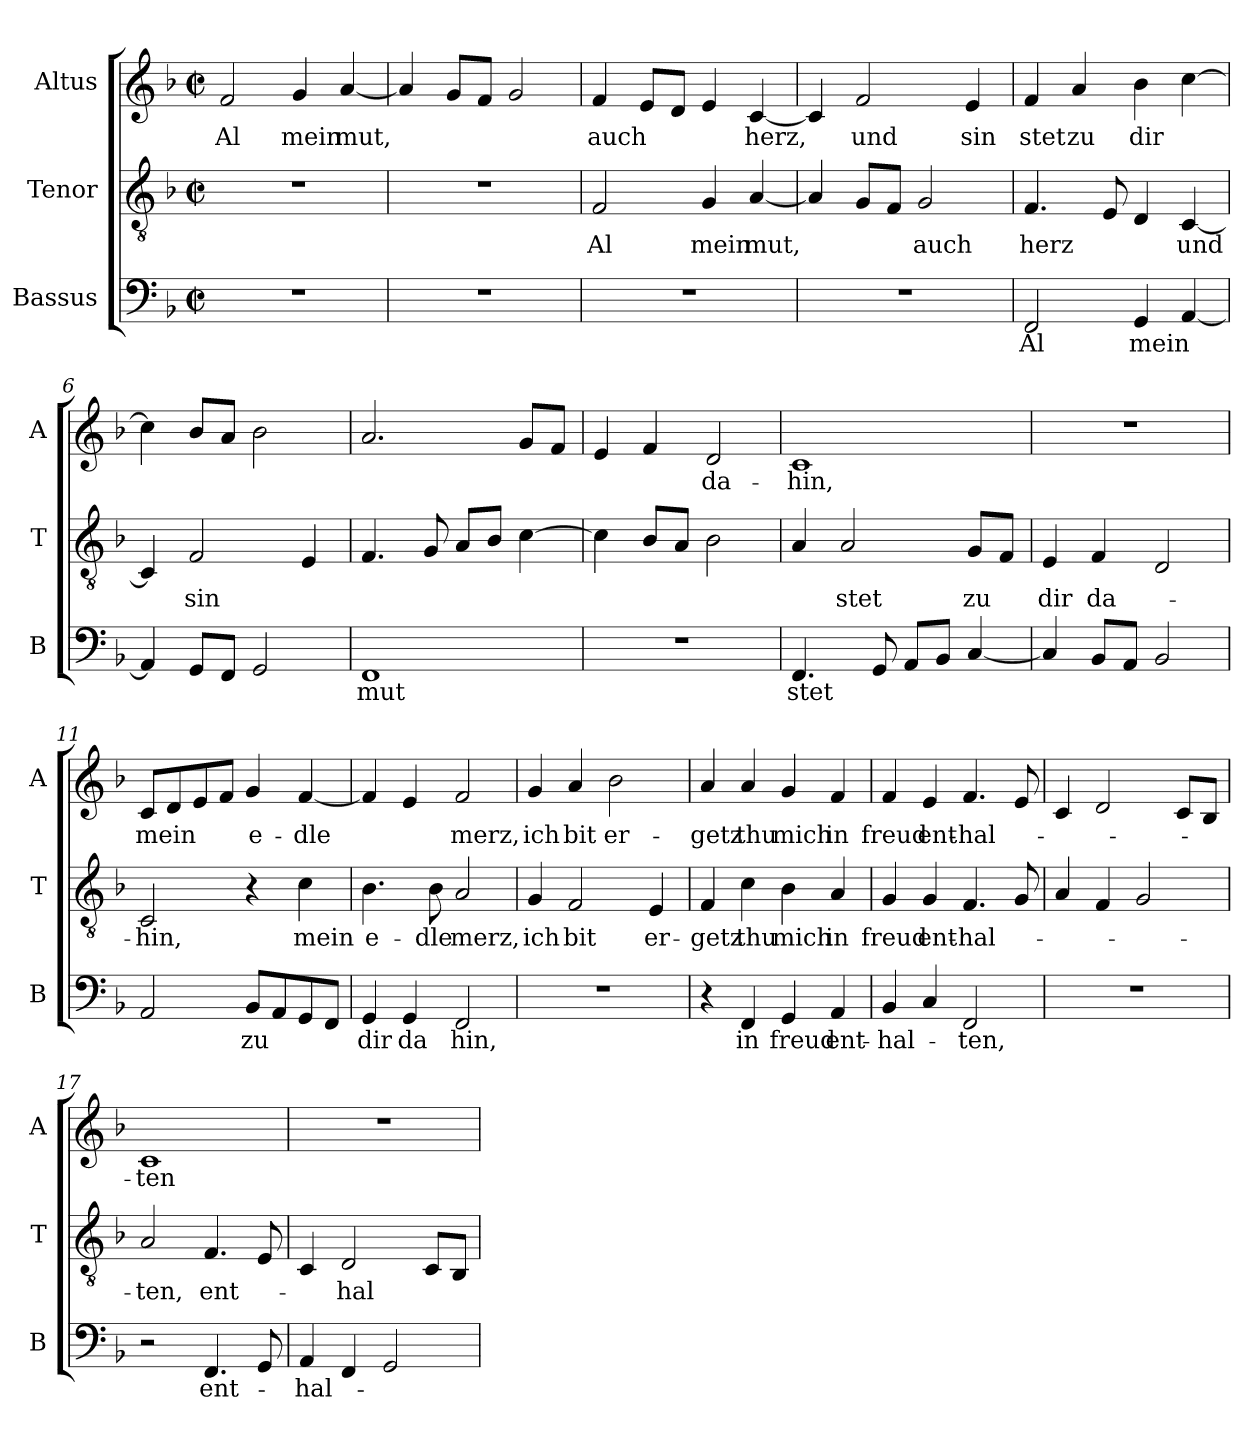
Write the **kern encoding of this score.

**kern	**text	**kern	**text	**kern	**text
*part3	*part3	*part2	*part2	*part1	*part1
*staff3	*staff3	*staff2	*staff2	*staff1	*staff1
*I"Bassus	*	*I"Tenor	*	*I"Altus	*
*I'B	*	*I'T	*	*I'A	*
*clefF4	*	*clefGv2	*	*clefG2	*
*k[b-]	*	*k[b-]	*	*k[b-]	*
*F:	*	*F:	*	*F:	*
*M2/2	*	*M2/2	*	*M2/2	*
*met(c|)	*	*met(c|)	*	*met(c|)	*
=1	=1	=1	=1	=1	=1
!	!	!	!	!	!LO:LY:b
1r	.	1r	.	2f/	Al
!	!	!	!	!	!LO:LY:b
.	.	.	.	4g/	mein
!	!	!	!	!	!LO:LY:b
.	.	.	.	[4a/	mut,
=2	=2	=2	=2	=2	=2
1r	.	1r	.	4a/]	.
.	.	.	.	8g/L	.
.	.	.	.	8f/J	.
.	.	.	.	2g/	.
=3	=3	=3	=3	=3	=3
!	!	!	!LO:LY:b	!	!LO:LY:b
1r	.	2F/	Al	4f/	auch
.	.	.	.	8e/L	.
.	.	.	.	8d/J	.
!	!	!	!LO:LY:b	!	!
.	.	4G/	mein	4e/	.
!	!	!	!LO:LY:b	!	!LO:LY:b
.	.	[4A/	mut,	[4c/	herz,
=4	=4	=4	=4	=4	=4
1r	.	4A/]	.	4c/]	.
!	!	!	!	!	!LO:LY:b
.	.	8G/L	.	2f/	und
.	.	8F/J	.	.	.
!	!	!	!LO:LY:b	!	!
.	.	2G/	auch	.	.
!	!	!	!	!	!LO:LY:b
.	.	.	.	4e/	sin
=5	=5	=5	=5	=5	=5
!	!LO:LY:b	!	!LO:LY:b	!	!LO:LY:b
2FF/	Al	4.F/	herz	4f/	stet
!	!	!	!	!	!LO:LY:b
.	.	.	.	4a/	zu
.	.	8E/	.	.	.
!	!LO:LY:b	!	!	!	!LO:LY:b
4GG/	mein	4D/	.	4b-\	dir
!	!	!	!LO:LY:b	!	!
[4AA/	.	[4C/	und	[4cc\	.
!!LO:LB:g=z
=6	=6	=6	=6	=6	=6
4AA/]	.	4C/]	.	4cc\]	.
!	!	!	!LO:LY:b	!	!
8GG/L	.	2F/	sin	8b-/L	.
8FF/J	.	.	.	8a/J	.
2GG/	.	.	.	2b-\	.
.	.	4E/	.	.	.
=7	=7	=7	=7	=7	=7
!	!LO:LY:b	!	!	!	!
1FF	mut	4.F/	.	2.a/	.
.	.	8G/	.	.	.
.	.	8A/L	.	.	.
.	.	8B-/J	.	.	.
.	.	[4c\	.	8g/L	.
.	.	.	.	8f/J	.
=8	=8	=8	=8	=8	=8
1r	.	4c\]	.	4e/	.
.	.	8B-/L	.	4f/	.
.	.	8A/J	.	.	.
!	!	!	!	!	!LO:LY:b
.	.	2B-\	.	2d/	da-
=9	=9	=9	=9	=9	=9
!	!LO:LY:b	!	!	!	!LO:LY:b
4.FF/	stet	4A/	.	1c	-hin,
!	!	!	!LO:LY:b	!	!
.	.	2A/	stet	.	.
8GG/	.	.	.	.	.
8AA/L	.	.	.	.	.
8BB-/J	.	.	.	.	.
!	!	!	!LO:LY:b	!	!
[4C/	.	8G/L	zu	.	.
.	.	8F/J	.	.	.
=10	=10	=10	=10	=10	=10
!	!	!	!LO:LY:b	!	!
4C/]	.	4E/	dir	1r	.
!	!	!	!LO:LY:b	!	!
8BB-/L	.	4F/	da-	.	.
8AA/J	.	.	.	.	.
2BB-/	.	2D/	.	.	.
!!LO:LB:g=z
=11	=11	=11	=11	=11	=11
!	!	!	!LO:LY:b	!	!LO:LY:b
2AA/	.	2C/	-hin,	8c/L	mein
.	.	.	.	8d/	.
.	.	.	.	8e/	.
.	.	.	.	8f/J	.
!	!LO:LY:b	!	!	!	!LO:LY:b
8BB-/L	zu	4r	.	4g/	e-
8AA/	.	.	.	.	.
!	!	!	!LO:LY:b	!	!LO:LY:b
8GG/	.	4c\	mein	[4f/	-dle
8FF/J	.	.	.	.	.
=12	=12	=12	=12	=12	=12
!	!LO:LY:b	!	!LO:LY:b	!	!
4GG/	dir	4.B-\	e-	4f/]	.
!	!LO:LY:b	!	!	!	!
4GG/	da	.	.	4e/	.
!	!	!	!LO:LY:b	!	!
.	.	8B-\	-dle	.	.
!	!LO:LY:b	!	!LO:LY:b	!	!LO:LY:b
2FF/	hin,	2A/	merz,	2f/	merz,
=13	=13	=13	=13	=13	=13
!	!	!	!LO:LY:b	!	!LO:LY:b
1r	.	4G/	ich	4g/	ich
!	!	!	!LO:LY:b	!	!LO:LY:b
.	.	2F/	bit	4a/	bit
!	!	!	!	!	!LO:LY:b
.	.	.	.	2b-\	er-
!	!	!	!LO:LY:b	!	!
.	.	4E/	er-	.	.
=14	=14	=14	=14	=14	=14
!	!	!	!LO:LY:b	!	!LO:LY:b
4r	.	4F/	-getz	4a/	-getz
!	!LO:LY:b	!	!LO:LY:b	!	!LO:LY:b
4FF/	in	4c\	thu	4a/	thu
!	!LO:LY:b	!	!LO:LY:b	!	!LO:LY:b
4GG/	freud	4B-\	mich	4g/	mich
!	!LO:LY:b	!	!LO:LY:b	!	!LO:LY:b
4AA/	ent-	4A/	in	4f/	in
=15	=15	=15	=15	=15	=15
!	!LO:LY:b	!	!LO:LY:b	!	!LO:LY:b
4BB-/	-hal-	4G/	freud	4f/	freud
!	!	!	!LO:LY:b	!	!LO:LY:b
4C/	.	4G/	ent-	4e/	ent-
!	!LO:LY:b	!	!LO:LY:b	!	!LO:LY:b
2FF/	-ten,	4.F/	-hal-	4.f/	-hal-
.	.	8G/	.	8e/	.
!!LO:PB:g=z
=16	=16	=16	=16	=16	=16
1r	.	4A/	.	4c/	.
.	.	4F/	.	2d/	.
.	.	2G/	.	.	.
.	.	.	.	8c/L	.
.	.	.	.	8B-/J	.
=17	=17	=17	=17	=17	=17
!	!	!	!LO:LY:b	!	!LO:LY:b
2r	.	2A/	-ten,	1c	-ten
!	!LO:LY:b	!	!LO:LY:b	!	!
4.FF/	ent-	4.F/	ent-	.	.
8GG/	.	8E/	.	.	.
=18	=18	=18	=18	=18	=18
!	!LO:LY:b	!	!	!	!
4AA/	-hal-	4C/	.	1r	.
!	!	!	!LO:LY:b	!	!
4FF/	.	2D/	-hal	.	.
2GG/	.	.	.	.	.
.	.	8C/L	.	.	.
.	.	8BB-/J	.	.	.
=	=	=	=	=	=
*-	*-	*-	*-	*-	*-
